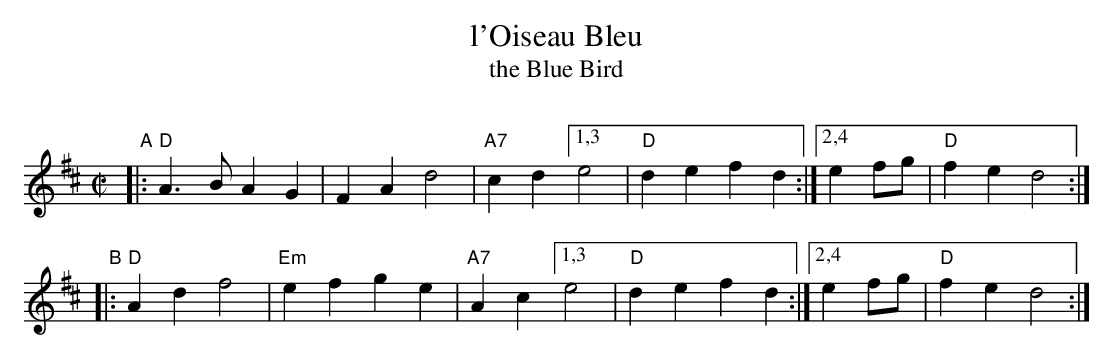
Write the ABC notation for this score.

X:1
T: l'Oiseau Bleu
T: the Blue Bird
C:
M: C|
L: 1/8
K: D
"^A"\
|: "D"A3B A2G2 | F2A2 d4 | "A7"c2d2 \
[1,3 e4   | "D"d2e2 f2d2 :|\
[2,4 e2fg | "D"f2e2 d4 :|
"^B"\
|: "D"A2d2 f4 | "Em"e2f2 g2e2 | "A7"A2c2 \
[1,3 e4   | "D"d2e2 f2d2 :|\
[2,4 e2fg | "D"f2e2 d4 :|
